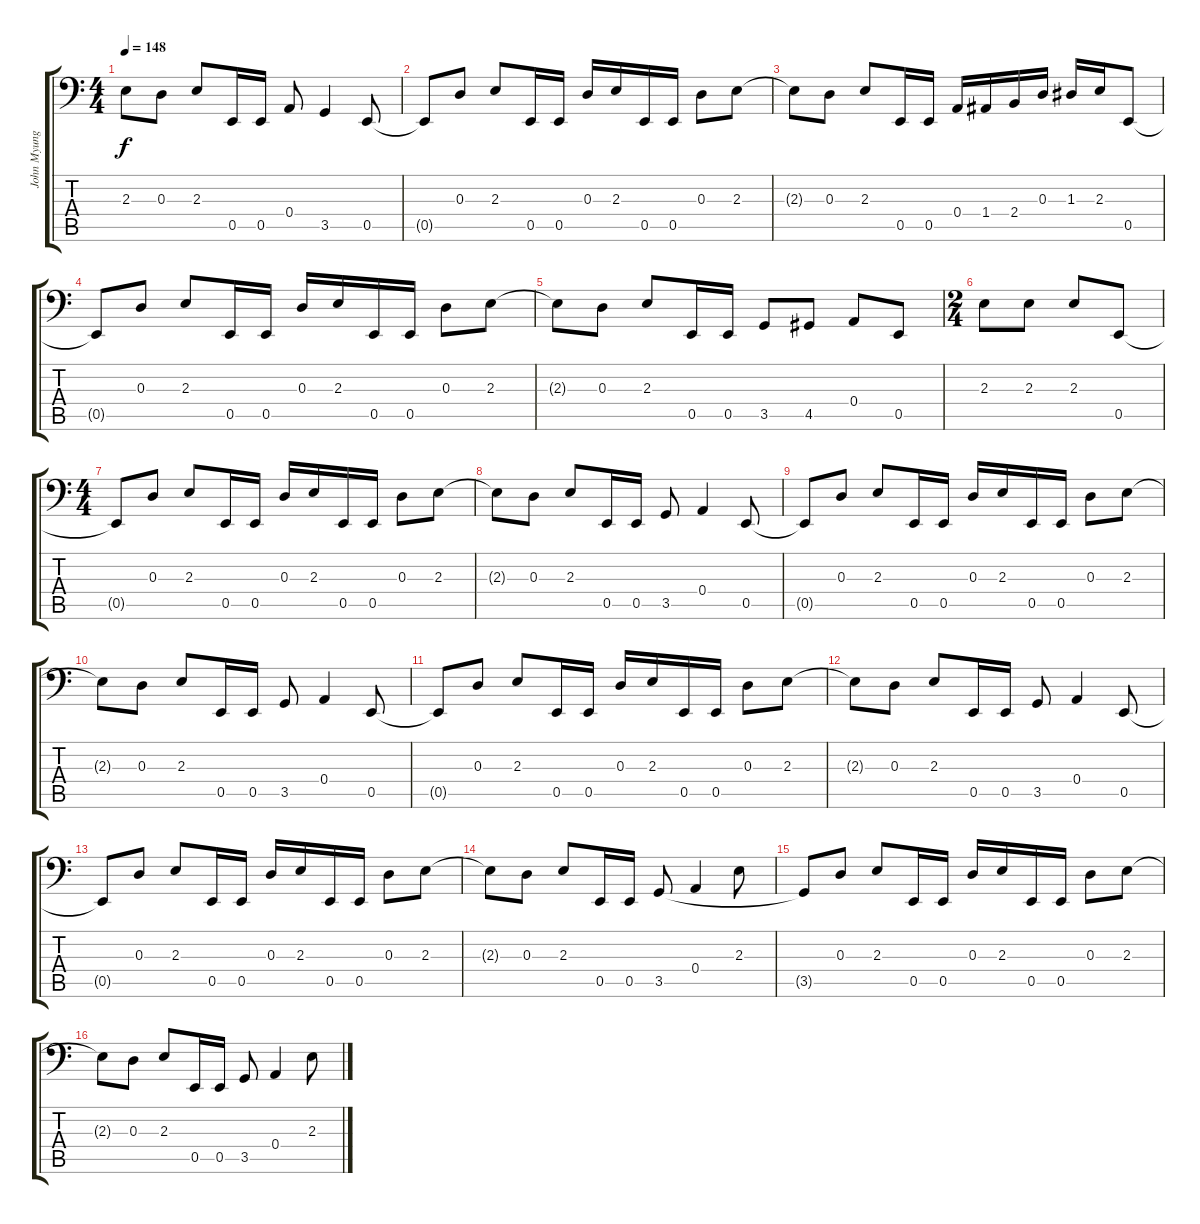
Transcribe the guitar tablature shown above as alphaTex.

\track ("John Myung - 6 Strings Bass" "John Myung") {instrument electricbassfinger}
\staff {score tabs}
\tuning (C3 G2 D2 A1 E1 B0) {hide}
\ts (4 4)
\tempo 148
\clef f4
\ks c
2.3{t}.8{dy f} 0.3.8 2.3.8 0.5.16 0.5.16 0.4.8 3.5.4 0.5.8 |
0.5{t}.8 0.3.8 2.3.8 0.5.16 0.5.16 0.3.16 2.3.16 0.5.16 0.5.16 0.3.8 2.3.8 |
2.3{t}.8 0.3.8 2.3.8 0.5.16 0.5.16 0.4.16 1.4.16 2.4.16 0.3.16 1.3.16 2.3.16 0.5.8 |
0.5{t}.8 0.3.8 2.3.8 0.5.16 0.5.16 0.3.16 2.3.16 0.5.16 0.5.16 0.3.8 2.3.8 |
2.3{t}.8 0.3.8 2.3.8 0.5.16 0.5.16 3.5.8 4.5.8 0.4.8 0.5.8 |
\ts (2 4)
2.3.8 2.3.8 2.3.8 0.5.8 |
\ts (4 4)
0.5{t}.8 0.3.8 2.3.8 0.5.16 0.5.16 0.3.16 2.3.16 0.5.16 0.5.16 0.3.8 2.3.8 |
2.3{t}.8 0.3.8 2.3.8 0.5.16 0.5.16 3.5.8 0.4.4 0.5.8 |
0.5{t}.8 0.3.8 2.3.8 0.5.16 0.5.16 0.3.16 2.3.16 0.5.16 0.5.16 0.3.8 2.3.8 |
2.3{t}.8 0.3.8 2.3.8 0.5.16 0.5.16 3.5.8 0.4.4 0.5.8 |
0.5{t}.8 0.3.8 2.3.8 0.5.16 0.5.16 0.3.16 2.3.16 0.5.16 0.5.16 0.3.8 2.3.8 |
2.3{t}.8 0.3.8 2.3.8 0.5.16 0.5.16 3.5.8 0.4.4 0.5.8 |
0.5{t}.8 0.3.8 2.3.8 0.5.16 0.5.16 0.3.16 2.3.16 0.5.16 0.5.16 0.3.8 2.3.8 |
2.3{t}.8 0.3.8 2.3.8 0.5.16 0.5.16 3.5.8 0.4.4 2.3.8 |
3.5{t}.8 0.3.8 2.3.8 0.5.16 0.5.16 0.3.16 2.3.16 0.5.16 0.5.16 0.3.8 2.3.8 |
2.3{t}.8 0.3.8 2.3.8 0.5.16 0.5.16 3.5.8 0.4.4 2.3.8
